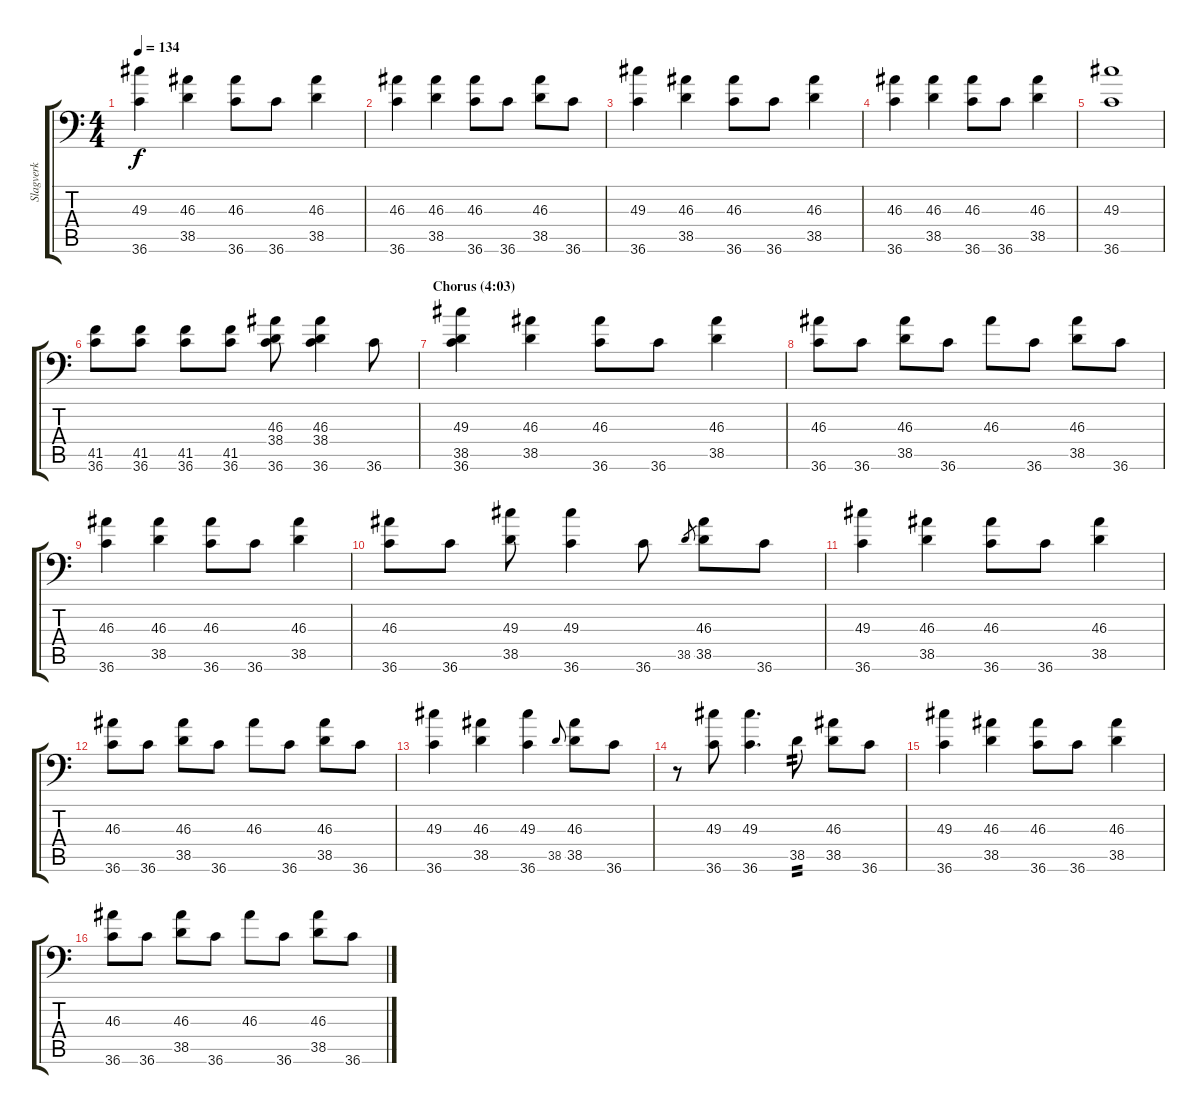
\track ("Slagverk" "Slagverk") {instrument acousticgrandpiano}
\staff {score tabs}
\tuning (C-1 C-1 C-1 C-1 C-1 C-1) {hide}
\ts (4 4)
\tempo 134
\clef f4
\ks c
(49.3 36.6).4{dy f} (46.3 38.5).4 (46.3 36.6).8 36.6.8 (46.3 38.5).4 |
(46.3 36.6).4 (46.3 38.5).4 (46.3 36.6).8 36.6.8 (46.3 38.5).8 36.6.8 |
(49.3 36.6).4 (46.3 38.5).4 (46.3 36.6).8 36.6.8 (46.3 38.5).4 |
(46.3 36.6).4 (46.3 38.5).4 (46.3 36.6).8 36.6.8 (46.3 38.5).4 |
(49.3 36.6).1 |
(41.5 36.6).8 (41.5 36.6).8 (41.5 36.6).8 (41.5 36.6).8 (46.3 38.4 36.6).8 (46.3 38.4 36.6).4 36.6.8 |
\section ("" "Chorus (4:03)")
(49.3 38.5 36.6).4 (46.3 38.5).4 (46.3 36.6).8 36.6.8 (46.3 38.5).4 |
(46.3 36.6).8 36.6.8 (46.3 38.5).8 36.6.8 46.3.8 36.6.8 (46.3 38.5).8 36.6.8 |
(46.3 36.6).4 (46.3 38.5).4 (46.3 36.6).8 36.6.8 (46.3 38.5).4 |
(46.3 36.6).8 36.6.8 (49.3 38.5).8 (49.3 36.6).4 36.6.8 38.5.8{gr} (46.3 38.5).8 36.6.8 |
(49.3 36.6).4 (46.3 38.5).4 (46.3 36.6).8 36.6.8 (46.3 38.5).4 |
(46.3 36.6).8 36.6.8 (46.3 38.5).8 36.6.8 46.3.8 36.6.8 (46.3 38.5).8 36.6.8 |
(49.3 36.6).4 (46.3 38.5).4 (49.3 36.6).4 38.5.8{gr onbeat} (46.3 38.5).8 36.6.8 |
r.8 (49.3 36.6).8 (49.3 36.6).4{d} 38.5.8{tp 2} (46.3 38.5).8 36.6.8 |
(49.3 36.6).4 (46.3 38.5).4 (46.3 36.6).8 36.6.8 (46.3 38.5).4 |
(46.3 36.6).8 36.6.8 (46.3 38.5).8 36.6.8 46.3.8 36.6.8 (46.3 38.5).8 36.6.8
